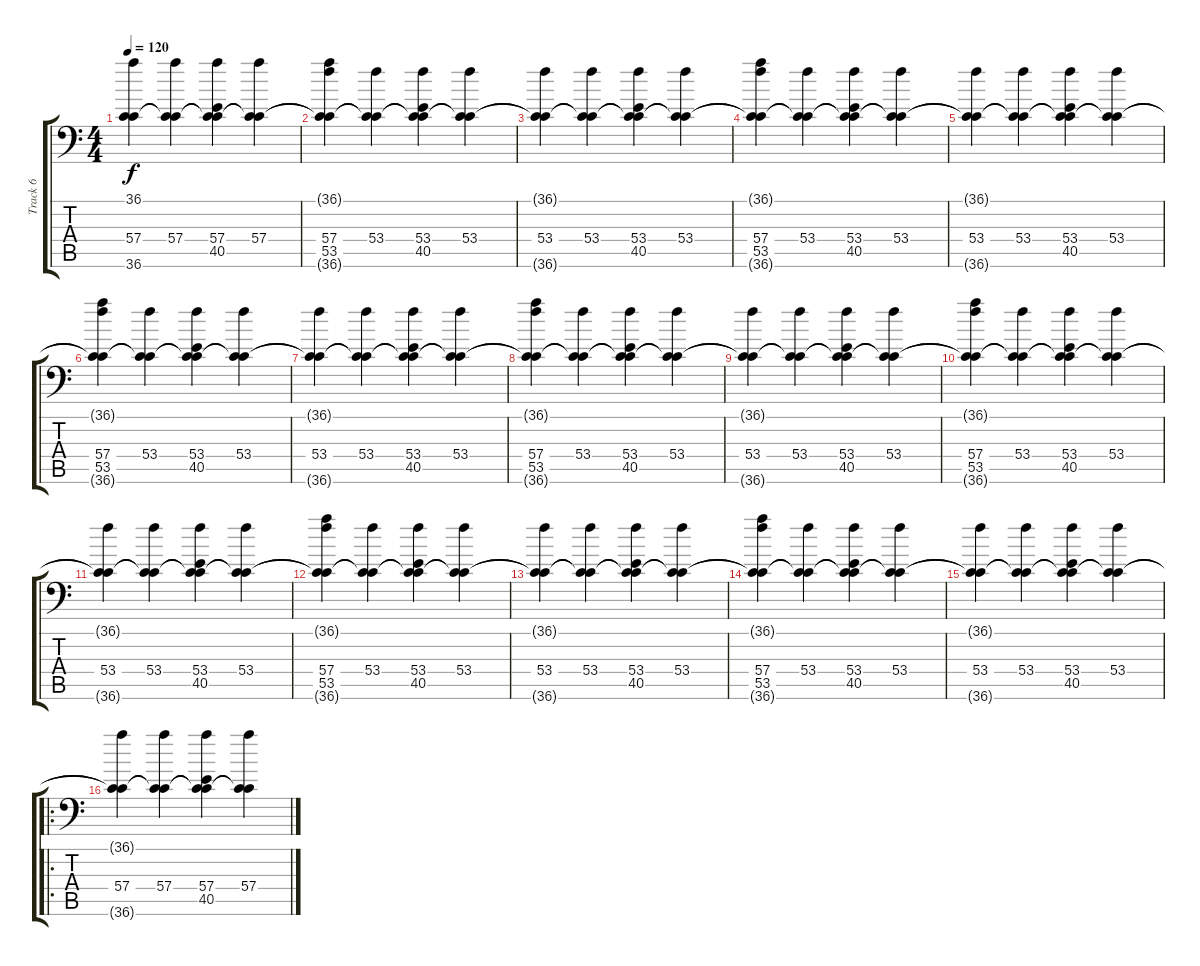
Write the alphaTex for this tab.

\track ("Track 6" "Track 6") {instrument acousticgrandpiano}
\staff {score tabs}
\tuning (C-1 C-1 C-1 C-1 C-1 C-1) {hide}
\ts (4 4)
\tempo 120
\clef f4
\ks c
(36.1{t} 57.4 36.6{t}).4{dy f} (36.1{t} 57.4 36.6{t}).4 (36.1{t} 57.4 40.5 36.6{t}).4 (36.1{t} 57.4 36.6{t}).4 |
(36.1{t} 57.4 53.5 36.6{t}).4 (36.1{t} 53.4 36.6{t}).4 (36.1{t} 53.4 40.5 36.6{t}).4 (36.1{t} 53.4 36.6{t}).4 |
(36.1{t} 53.4 36.6{t}).4 (36.1{t} 53.4 36.6{t}).4 (36.1{t} 53.4 40.5 36.6{t}).4 (36.1{t} 53.4 36.6{t}).4 |
(36.1{t} 57.4 53.5 36.6{t}).4 (36.1{t} 53.4 36.6{t}).4 (36.1{t} 53.4 40.5 36.6{t}).4 (36.1{t} 53.4 36.6{t}).4 |
(36.1{t} 53.4 36.6{t}).4 (36.1{t} 53.4 36.6{t}).4 (36.1{t} 53.4 40.5 36.6{t}).4 (36.1{t} 53.4 36.6{t}).4 |
(36.1{t} 57.4 53.5 36.6{t}).4 (36.1{t} 53.4 36.6{t}).4 (36.1{t} 53.4 40.5 36.6{t}).4 (36.1{t} 53.4 36.6{t}).4 |
(36.1{t} 53.4 36.6{t}).4 (36.1{t} 53.4 36.6{t}).4 (36.1{t} 53.4 40.5 36.6{t}).4 (36.1{t} 53.4 36.6{t}).4 |
(36.1{t} 57.4 53.5 36.6{t}).4 (36.1{t} 53.4 36.6{t}).4 (36.1{t} 53.4 40.5 36.6{t}).4 (36.1{t} 53.4 36.6{t}).4 |
(36.1{t} 53.4 36.6{t}).4 (36.1{t} 53.4 36.6{t}).4 (36.1{t} 53.4 40.5 36.6{t}).4 (36.1{t} 53.4 36.6{t}).4 |
(36.1{t} 57.4 53.5 36.6{t}).4 (36.1{t} 53.4 36.6{t}).4 (36.1{t} 53.4 40.5 36.6{t}).4 (36.1{t} 53.4 36.6{t}).4 |
(36.1{t} 53.4 36.6{t}).4 (36.1{t} 53.4 36.6{t}).4 (36.1{t} 53.4 40.5 36.6{t}).4 (36.1{t} 53.4 36.6{t}).4 |
(36.1{t} 57.4 53.5 36.6{t}).4 (36.1{t} 53.4 36.6{t}).4 (36.1{t} 53.4 40.5 36.6{t}).4 (36.1{t} 53.4 36.6{t}).4 |
(36.1{t} 53.4 36.6{t}).4 (36.1{t} 53.4 36.6{t}).4 (36.1{t} 53.4 40.5 36.6{t}).4 (36.1{t} 53.4 36.6{t}).4 |
(36.1{t} 57.4 53.5 36.6{t}).4 (36.1{t} 53.4 36.6{t}).4 (36.1{t} 53.4 40.5 36.6{t}).4 (36.1{t} 53.4 36.6{t}).4 |
(36.1{t} 53.4 36.6{t}).4 (36.1{t} 53.4 36.6{t}).4 (36.1{t} 53.4 40.5 36.6{t}).4 (36.1{t} 53.4 36.6{t}).4 |
\ro
(36.1{t} 57.4 36.6{t}).4 (36.1{t} 57.4 36.6{t}).4 (36.1{t} 57.4 40.5 36.6{t}).4 (36.1{t} 57.4 36.6{t}).4
